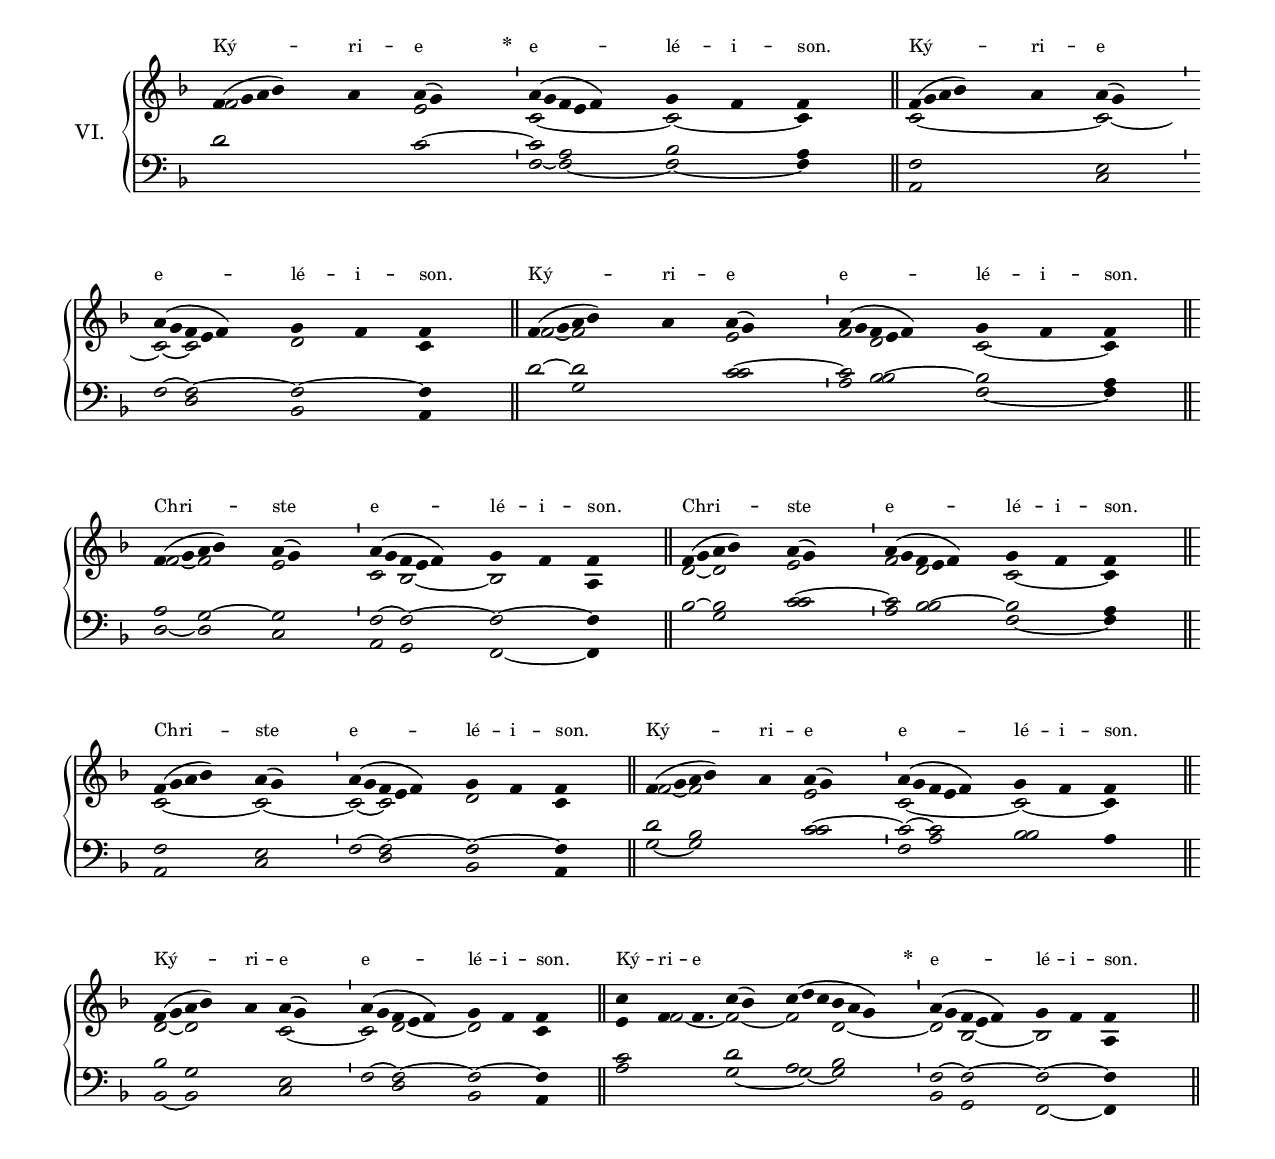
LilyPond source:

\version "2.18"
\include "gregorian.ly"
\include "noh2.ily"

%Page reference: page v.164
%(volume.page)

%Proofed 3/14

global = {
 \key f \major
 \cadenzaOn 
 \override Glissando #'thickness = #2.0
}

chantText = \lyricmode {
Ký -- ri -- e 
\set stanza = " * " e -- lé -- i -- son. 
Ký -- ri -- e e -- lé -- i -- son. 
Ký -- ri -- e e -- lé -- i -- son. 
Chri -- ste e -- lé -- i -- son. 
Chri -- ste e -- lé -- i -- son. 
Chri -- ste e -- lé -- i -- son. 
Ký -- ri -- e e -- lé -- i -- son. 
Ký -- ri -- e e -- lé -- i -- son. 
Ký -- ri -- e _ _ 
\set stanza = " * " e -- lé -- i -- son.
}

chantMusic = \relative f' {
\tieDown   
f4( g a bes) a a( g) \divisioMinima
a( g f e f) g f f \finalis
f4( g a bes) a a( g) \divisioMinima \forceBreak
a( g f e f) g f f \finalis
f4( g a bes) a a( g) \divisioMinima
a( g f e f) g f f \finalis \forceBreak
f( g a bes) a( g) \divisioMinima
a( g f e f) g f f \finalis
f( g a bes) a( g) \divisioMinima
a( g f e f) g f f \finalis \forceBreak
f( g a bes) a( g) \divisioMinima
a( g f e f) g f f \finalis
f( g a bes) a a( g) \divisioMinima
a( g f e f) g f f \finalis \forceBreak
f( g a bes) a a( g) \divisioMinima
a( g f e f) g f f \finalis
c' f, f4. c'4( bes) c( d c bes a g) \divisioMinima
a( g f e f) g f f \finalis
}

altoMusic = \relative f' {
  f2*5/2 e2 c2*5/2~ c2~ c4
  c2*5/2~ c2~ c~ c2*3/2 d2 c4
  f2~ f2*3/2 e2
  f2 d2*3/2 c2~ c4
  f2~ f e
  c2 bes2*3/2~ bes2 a4
  d2~ d e
  f d2*3/2 c2~ c4
  c2*2~ c2~ c~ c2*3/2 d2 c4
  f2~ f2*3/2 e2 c2*5/2~ c2~ c4
  d2~ d2*3/2 c2~ c2 d2*3/2~ d2 c4
  e4 f2*5/4~ f2~ f2*3/2 d~ d2 bes2*3/2~ bes2 a4
}

tenorMusic = \relative d' {
  d2*5/2 c2~ \divisioMinima
  c a2*3/2 bes2 a4 \finalis
  f2*5/2 e2 \divisioMinima
  f2~ f2*3/2~ f2~ f4 \finalis
  d'2~ d2*3/2 c2~ \divisioMinima
  c2 bes2*3/2~ bes2 a4 \finalis
  a2 g~ g \divisioMinima
  f~ f2*3/2~ f2~ f4 \finalis
  bes2~ bes c~ \divisioMinima
  c2 bes2*3/2~ bes2 a4 \finalis
  f2*2 e2 \divisioMinima
  f2~ f2*3/2~ f2~ f4 \finalis
  d'2 bes2*3/2 c2~ \divisioMinima
  c2~ c2*3/2 bes2 a4 \finalis
  bes2 g2*3/2 e2 \divisioMinima
  f2~ f2*3/2~ f2~ f4 \finalis
  c'2*7/4 d2 a2*3/2 bes \divisioMinima
  f2~ f2*3/2~ f2~ f4 \finalis
}

bassMusic = \relative f {
  s4*7 f2~ f2*3/2~ f2~ f4
  a,2*5/2 c2 s2 d2*3/2 bes2 a4
  s2 g'2*3/2 \shiftRight c2 a2 \shiftRight bes2*3/2 f2~ f4
  d2~ d c a g2*3/2 f2~ f4
  s2 g'2 \shiftRight c2 a2 \shiftRight bes2*3/2 f2~ f4
  a,2*2 c2 s2 d2*3/2 bes2 a4
  g'2~ g2*3/2 \shiftRight c2 f,2 a2*3/2 \shiftRight bes2 s4
  bes,2~ bes2*3/2 c2 s2 d2*3/2 bes2 a4
  a'2*7/4 g2~ g2*3/2~ g bes,2 g2*3/2 f2~ f4
}

voiceLines = {
\voiceLineStyle
}

\score{
  <<
    \new Lyrics
    \context Lyrics {
    } 
    \new GrandStaff <<
      \set GrandStaff.autoBeaming = ##f
      \set GrandStaff.instrumentName = \markup \center-column {
        "VI."
      }
      \new Staff = up <<
        \new Voice = "chant" {
          \voiceOne \global \chantMusic
        }
        \new Voice {
          \voiceTwo \global \altoMusic
        }
      >>

      \new Staff = down <<
        \clef bass
        \new Voice {
          \voiceOne \global \tenorMusic
        }
        \new Voice {
          \voiceTwo \global \bassMusic
        }
	\new Voice {
        \voiceThree \global \voiceLines
        }
      >>
    >>
    \context Lyrics {
      \lyricsto chant {
      \chantText
    }
    }
  >>
  \layout{
  }
  
}
